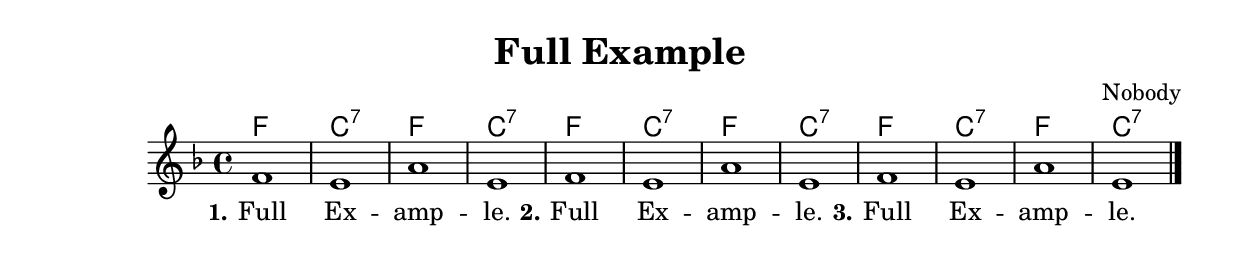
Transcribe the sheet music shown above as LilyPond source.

\version "2.4.0"
\include "deutsch.ly"

\header {
        title = "Full Example"
        composer = "Nobody"
}

melody =  \relative f' {
        \key f \major
        f1 e1 a1 e1 f1 e1 a1 e1 f1 e1 a1 e1
        \bar "|."
}

text = \lyricmode {
  \set stanza = "1."
  Full Ex -- amp -- le.
  \set stanza = "2."
  Full Ex -- amp -- le.
  \set stanza = "3."
  Full Ex -- amp -- le.
}

accompaniment = \chordmode {
  f1 c1:7 f1 c1:7
  f1 c1:7 f1 c1:7
  f1 c1:7 f1 c1:7
}

\score {
  \simultaneous {
    \context ChordNames \accompaniment
    \context Staff = "mel" {
      \time 4/4
      \context Voice="melodie" {
        <<
        \melody
        \addlyrics \text
        >>
      }
    }
  }
  \layout { }
  \midi {
    \tempo 4 = 120
  }
}
